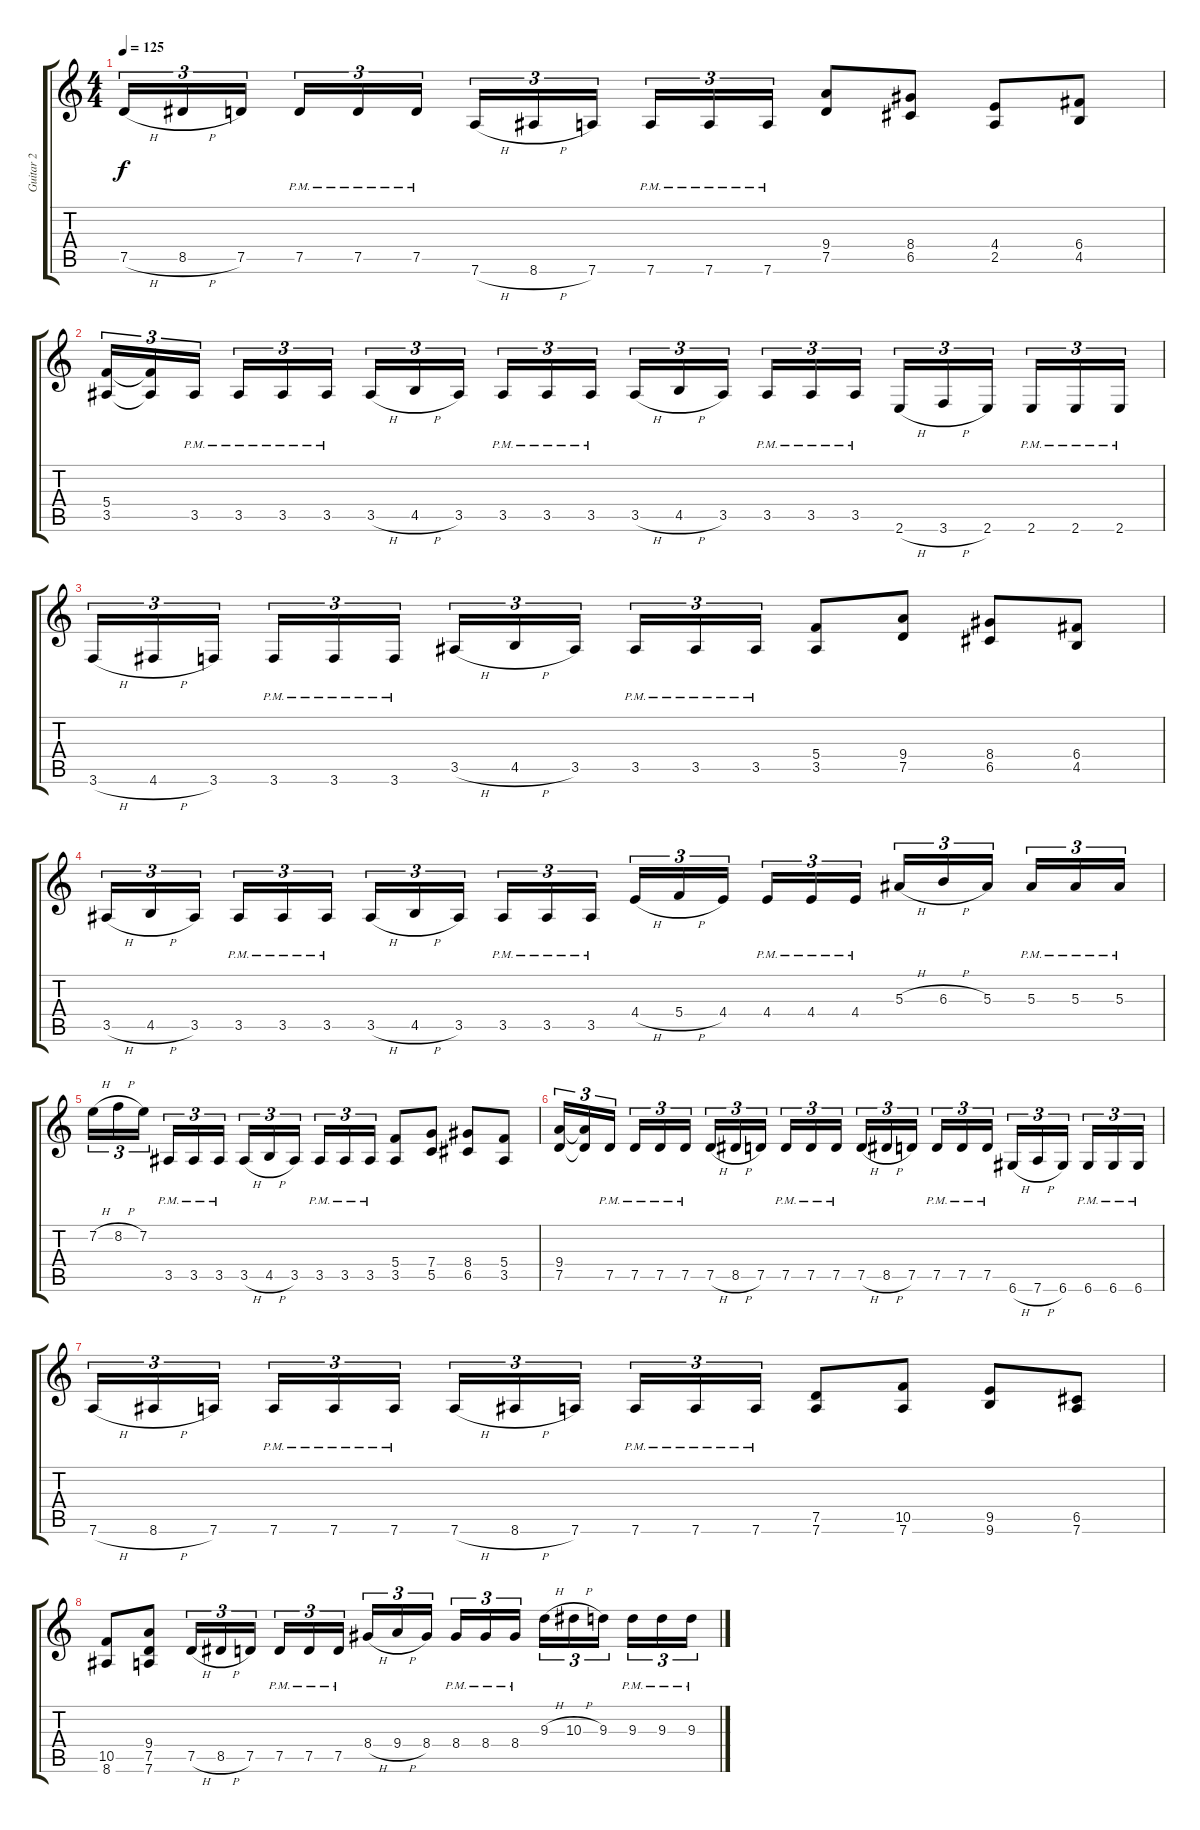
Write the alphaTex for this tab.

\track ("Guitar 2" "Guitar 2") {instrument overdrivenguitar}
\staff {score tabs}
\tuning (D4 A3 F3 C3 G2 D2) {hide}
\ts (4 4)
\tempo 125
\clef g2
\ks c
7.5{h}.16{tu (3 2) dy f} 8.5{h}.16{tu (3 2)} 7.5.16{tu (3 2)} 7.5{pm}.16{tu (3 2)} 7.5{pm}.16{tu (3 2)} 7.5{pm}.16{tu (3 2)} 7.6{h}.16{tu (3 2)} 8.6{h}.16{tu (3 2)} 7.6.16{tu (3 2)} 7.6{pm}.16{tu (3 2)} 7.6{pm}.16{tu (3 2)} 7.6{pm}.16{tu (3 2)} (9.4 7.5).8 (8.4 6.5).8 (4.4 2.5).8 (6.4 4.5).8 |
(5.4 3.5).16{tu (3 2)} (5.4{t} 3.5{t}).16{tu (3 2)} 3.5{pm}.16{tu (3 2)} 3.5{pm}.16{tu (3 2)} 3.5{pm}.16{tu (3 2)} 3.5{pm}.16{tu (3 2)} 3.5{h}.16{tu (3 2)} 4.5{h}.16{tu (3 2)} 3.5.16{tu (3 2)} 3.5{pm}.16{tu (3 2)} 3.5{pm}.16{tu (3 2)} 3.5{pm}.16{tu (3 2)} 3.5{h}.16{tu (3 2)} 4.5{h}.16{tu (3 2)} 3.5.16{tu (3 2)} 3.5{pm}.16{tu (3 2)} 3.5{pm}.16{tu (3 2)} 3.5{pm}.16{tu (3 2)} 2.6{h}.16{tu (3 2)} 3.6{h}.16{tu (3 2)} 2.6.16{tu (3 2)} 2.6{pm}.16{tu (3 2)} 2.6{pm}.16{tu (3 2)} 2.6{pm}.16{tu (3 2)} |
3.6{h}.16{tu (3 2)} 4.6{h}.16{tu (3 2)} 3.6.16{tu (3 2)} 3.6{pm}.16{tu (3 2)} 3.6{pm}.16{tu (3 2)} 3.6{pm}.16{tu (3 2)} 3.5{h}.16{tu (3 2)} 4.5{h}.16{tu (3 2)} 3.5.16{tu (3 2)} 3.5{pm}.16{tu (3 2)} 3.5{pm}.16{tu (3 2)} 3.5{pm}.16{tu (3 2)} (5.4 3.5).8 (9.4 7.5).8 (8.4 6.5).8 (6.4 4.5).8 |
3.5{h}.16{tu (3 2)} 4.5{h}.16{tu (3 2)} 3.5.16{tu (3 2)} 3.5{pm}.16{tu (3 2)} 3.5{pm}.16{tu (3 2)} 3.5{pm}.16{tu (3 2)} 3.5{h}.16{tu (3 2)} 4.5{h}.16{tu (3 2)} 3.5.16{tu (3 2)} 3.5{pm}.16{tu (3 2)} 3.5{pm}.16{tu (3 2)} 3.5{pm}.16{tu (3 2)} 4.4{h}.16{tu (3 2)} 5.4{h}.16{tu (3 2)} 4.4.16{tu (3 2)} 4.4{pm}.16{tu (3 2)} 4.4{pm}.16{tu (3 2)} 4.4{pm}.16{tu (3 2)} 5.3{h}.16{tu (3 2)} 6.3{h}.16{tu (3 2)} 5.3.16{tu (3 2)} 5.3{pm}.16{tu (3 2)} 5.3{pm}.16{tu (3 2)} 5.3{pm}.16{tu (3 2)} |
7.2{h}.16{tu (3 2)} 8.2{h}.16{tu (3 2)} 7.2.16{tu (3 2)} 3.5{pm}.16{tu (3 2)} 3.5{pm}.16{tu (3 2)} 3.5{pm}.16{tu (3 2)} 3.5{h}.16{tu (3 2)} 4.5{h}.16{tu (3 2)} 3.5.16{tu (3 2)} 3.5{pm}.16{tu (3 2)} 3.5{pm}.16{tu (3 2)} 3.5{pm}.16{tu (3 2)} (5.4 3.5).8 (7.4 5.5).8 (8.4 6.5).8 (5.4 3.5).8 |
(9.4 7.5).16{tu (3 2)} (9.4{t} 7.5{t}).16{tu (3 2)} 7.5{pm}.16{tu (3 2)} 7.5{pm}.16{tu (3 2)} 7.5{pm}.16{tu (3 2)} 7.5{pm}.16{tu (3 2)} 7.5{h}.16{tu (3 2)} 8.5{h}.16{tu (3 2)} 7.5.16{tu (3 2)} 7.5{pm}.16{tu (3 2)} 7.5{pm}.16{tu (3 2)} 7.5{pm}.16{tu (3 2)} 7.5{h}.16{tu (3 2)} 8.5{h}.16{tu (3 2)} 7.5.16{tu (3 2)} 7.5{pm}.16{tu (3 2)} 7.5{pm}.16{tu (3 2)} 7.5{pm}.16{tu (3 2)} 6.6{h}.16{tu (3 2)} 7.6{h}.16{tu (3 2)} 6.6.16{tu (3 2)} 6.6{pm}.16{tu (3 2)} 6.6{pm}.16{tu (3 2)} 6.6{pm}.16{tu (3 2)} |
7.6{h}.16{tu (3 2)} 8.6{h}.16{tu (3 2)} 7.6.16{tu (3 2)} 7.6{pm}.16{tu (3 2)} 7.6{pm}.16{tu (3 2)} 7.6{pm}.16{tu (3 2)} 7.6{h}.16{tu (3 2)} 8.6{h}.16{tu (3 2)} 7.6.16{tu (3 2)} 7.6{pm}.16{tu (3 2)} 7.6{pm}.16{tu (3 2)} 7.6{pm}.16{tu (3 2)} (7.5 7.6).8 (10.5 7.6).8 (9.5 9.6).8 (6.5 7.6).8 |
(10.5 8.6).8 (9.4 7.5 7.6).8 7.5{h}.16{tu (3 2)} 8.5{h}.16{tu (3 2)} 7.5.16{tu (3 2)} 7.5{pm}.16{tu (3 2)} 7.5{pm}.16{tu (3 2)} 7.5{pm}.16{tu (3 2)} 8.4{h}.16{tu (3 2)} 9.4{h}.16{tu (3 2)} 8.4.16{tu (3 2)} 8.4{pm}.16{tu (3 2)} 8.4{pm}.16{tu (3 2)} 8.4{pm}.16{tu (3 2)} 9.3{h}.16{tu (3 2)} 10.3{h}.16{tu (3 2)} 9.3.16{tu (3 2)} 9.3{pm}.16{tu (3 2)} 9.3{pm}.16{tu (3 2)} 9.3{pm}.16{tu (3 2)}
